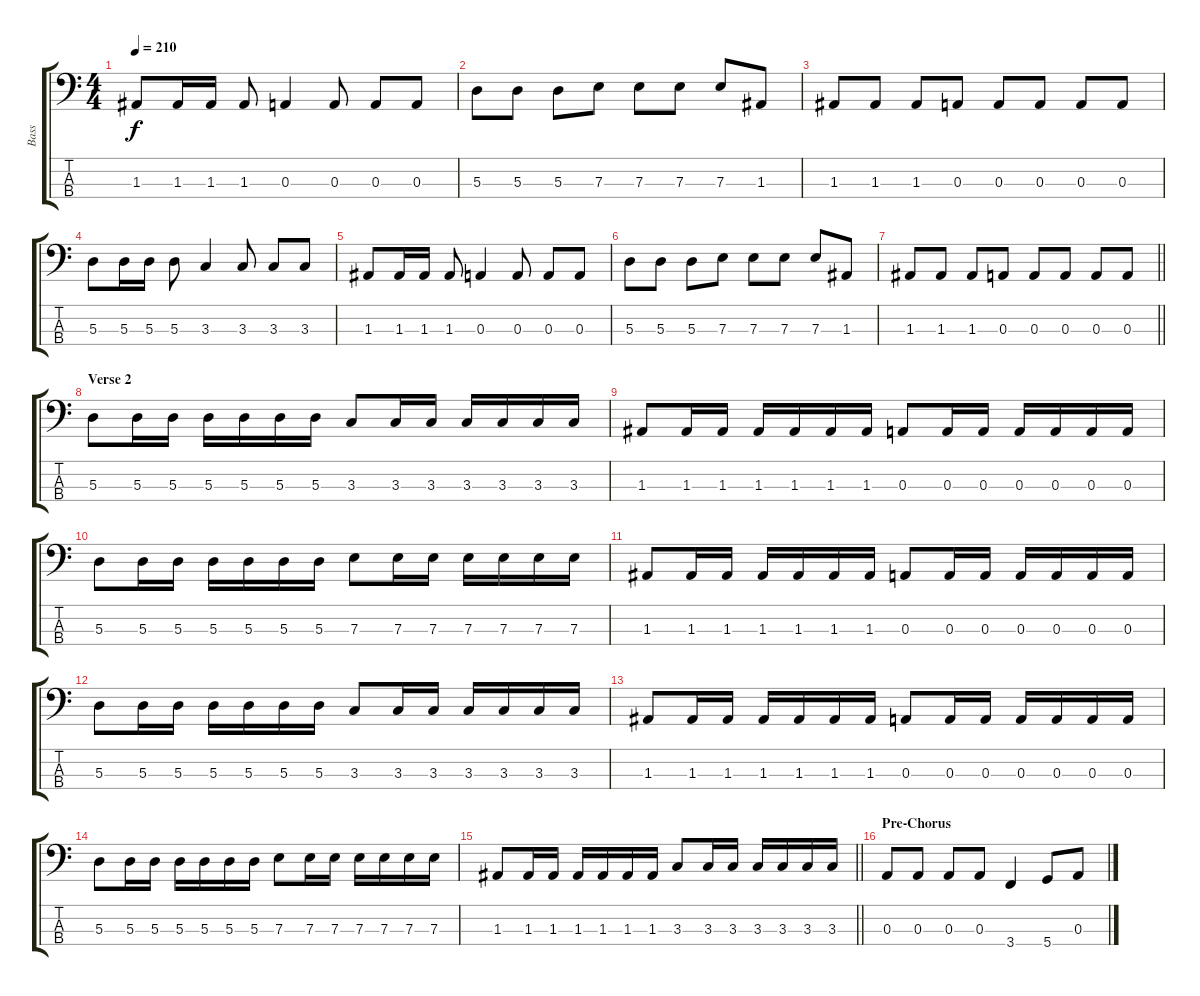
\track ("Bass" "Bass") {instrument electricbassfinger}
\staff {score tabs}
\tuning (G2 D2 A1 D1) {hide}
\ts (4 4)
\tempo 210
\clef f4
\ks c
1.3.8{dy f} 1.3.16 1.3.16 1.3.8 0.3.4 0.3.8 0.3.8 0.3.8 |
5.3.8 5.3.8 5.3.8 7.3.8 7.3.8 7.3.8 7.3.8 1.3.8 |
1.3.8 1.3.8 1.3.8 0.3.8 0.3.8 0.3.8 0.3.8 0.3.8 |
5.3.8 5.3.16 5.3.16 5.3.8 3.3.4 3.3.8 3.3.8 3.3.8 |
1.3.8 1.3.16 1.3.16 1.3.8 0.3.4 0.3.8 0.3.8 0.3.8 |
5.3.8 5.3.8 5.3.8 7.3.8 7.3.8 7.3.8 7.3.8 1.3.8 |
\barLineRight lightlight
1.3.8 1.3.8 1.3.8 0.3.8 0.3.8 0.3.8 0.3.8 0.3.8 |
\section ("" "Verse 2")
5.3.8 5.3.16 5.3.16 5.3.16 5.3.16 5.3.16 5.3.16 3.3.8 3.3.16 3.3.16 3.3.16 3.3.16 3.3.16 3.3.16 |
1.3.8 1.3.16 1.3.16 1.3.16 1.3.16 1.3.16 1.3.16 0.3.8 0.3.16 0.3.16 0.3.16 0.3.16 0.3.16 0.3.16 |
5.3.8 5.3.16 5.3.16 5.3.16 5.3.16 5.3.16 5.3.16 7.3.8 7.3.16 7.3.16 7.3.16 7.3.16 7.3.16 7.3.16 |
1.3.8 1.3.16 1.3.16 1.3.16 1.3.16 1.3.16 1.3.16 0.3.8 0.3.16 0.3.16 0.3.16 0.3.16 0.3.16 0.3.16 |
5.3.8 5.3.16 5.3.16 5.3.16 5.3.16 5.3.16 5.3.16 3.3.8 3.3.16 3.3.16 3.3.16 3.3.16 3.3.16 3.3.16 |
1.3.8 1.3.16 1.3.16 1.3.16 1.3.16 1.3.16 1.3.16 0.3.8 0.3.16 0.3.16 0.3.16 0.3.16 0.3.16 0.3.16 |
5.3.8 5.3.16 5.3.16 5.3.16 5.3.16 5.3.16 5.3.16 7.3.8 7.3.16 7.3.16 7.3.16 7.3.16 7.3.16 7.3.16 |
\barLineRight lightlight
1.3.8 1.3.16 1.3.16 1.3.16 1.3.16 1.3.16 1.3.16 3.3.8 3.3.16 3.3.16 3.3.16 3.3.16 3.3.16 3.3.16 |
\section ("" "Pre-Chorus")
0.3.8 0.3.8 0.3.8 0.3.8 3.4.4 5.4.8 0.3.8
